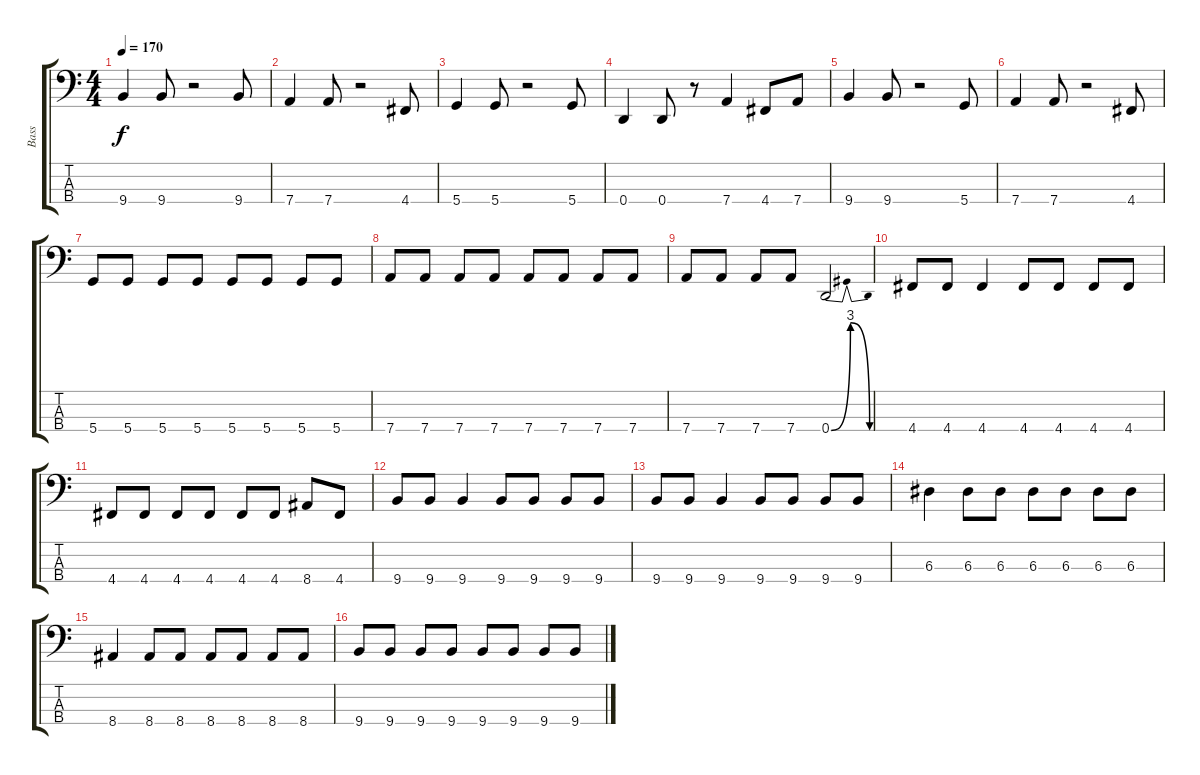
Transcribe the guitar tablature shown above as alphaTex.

\track ("Bass" "Bass") {instrument electricbasspick}
\staff {score tabs}
\tuning (G2 D2 A1 D1) {hide}
\ts (4 4)
\tempo 170
\clef f4
\ks c
9.4.4{dy f} 9.4.8 r.2 9.4.8 |
7.4.4 7.4.8 r.2 4.4.8 |
5.4.4 5.4.8 r.2 5.4.8 |
0.4.4 0.4.8 r.8 7.4.4 4.4.8 7.4.8 |
9.4.4 9.4.8 r.2 5.4.8 |
7.4.4 7.4.8 r.2 4.4.8 |
5.4.8 5.4.8 5.4.8 5.4.8 5.4.8 5.4.8 5.4.8 5.4.8 |
7.4.8 7.4.8 7.4.8 7.4.8 7.4.8 7.4.8 7.4.8 7.4.8 |
7.4.8 7.4.8 7.4.8 7.4.8 0.4{be (bendrelease 0 0 45 12 45 12 60 0)}.2 |
4.4.8 4.4.8 4.4.4 4.4.8 4.4.8 4.4.8 4.4.8 |
4.4.8 4.4.8 4.4.8 4.4.8 4.4.8 4.4.8 8.4.8 4.4.8 |
9.4.8 9.4.8 9.4.4 9.4.8 9.4.8 9.4.8 9.4.8 |
9.4.8 9.4.8 9.4.4 9.4.8 9.4.8 9.4.8 9.4.8 |
6.3.4 6.3.8 6.3.8 6.3.8 6.3.8 6.3.8 6.3.8 |
8.4.4 8.4.8 8.4.8 8.4.8 8.4.8 8.4.8 8.4.8 |
9.4.8 9.4.8 9.4.8 9.4.8 9.4.8 9.4.8 9.4.8 9.4.8
